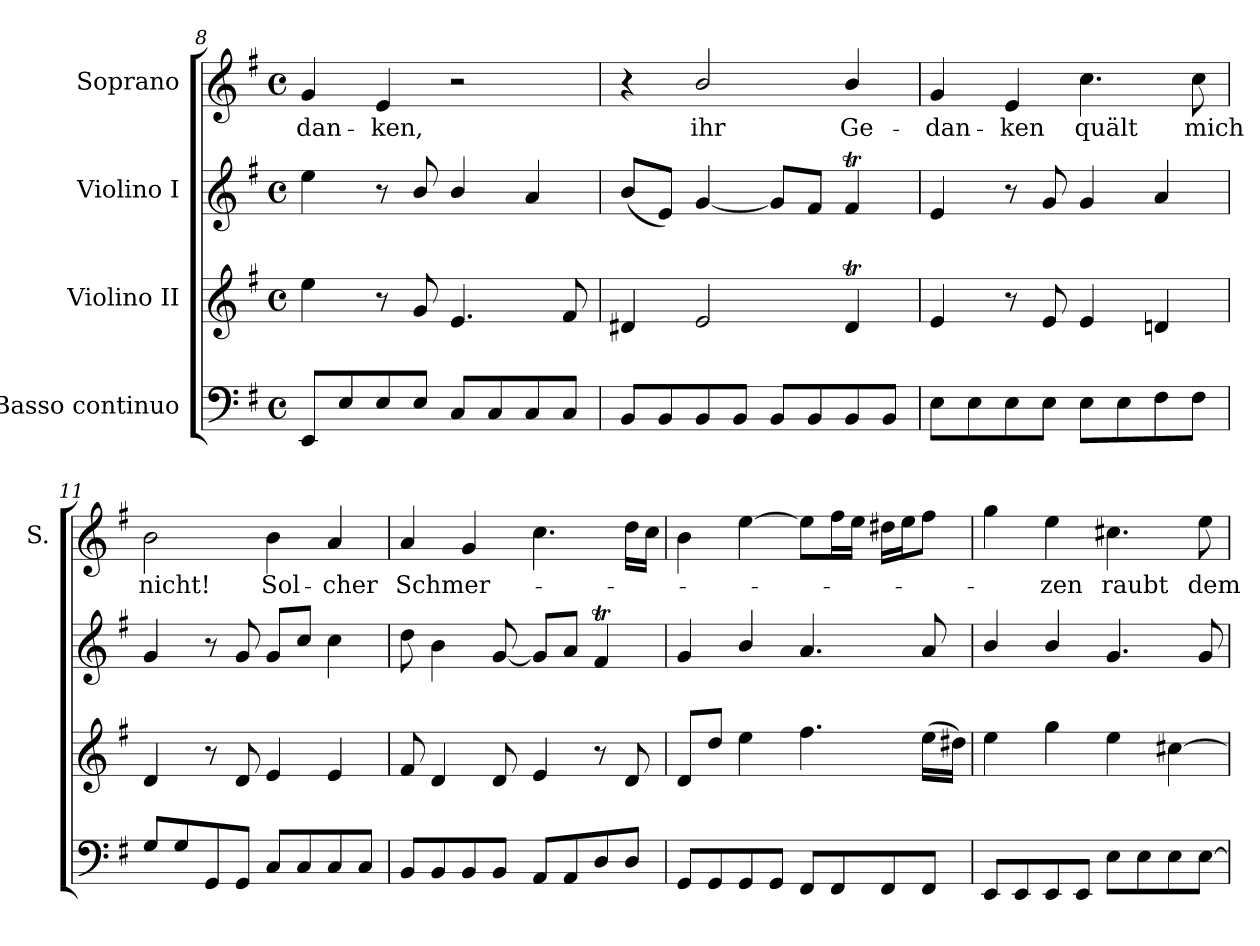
**kern	**kern	**kern	**kern	**text
*part4	*part3	*part2	*part1	*part1
*staff4	*staff3	*staff2	*staff1	*staff1
*I"Basso continuo	*I"Violino II	*I"Violino I	*I"Soprano	*
*	*	*	*I'S.	*
*clefF4	*clefG2	*clefG2	*clefG2	*
*k[f#]	*k[f#]	*k[f#]	*k[f#]	*
*G:	*G:	*G:	*G:	*
*M4/4	*M4/4	*M4/4	*M4/4	*
*met(c)	*met(c)	*met(c)	*met(c)	*
=8	=8	=8	=8	=8
!	!	!	!	!LO:LY:b
8EE/L	4ee\	4ee\	4g/	-dan-
8E/	.	.	.	.
!	!	!	!	!LO:LY:b
8E/	8r	8r	4e/	-ken,
8E/J	8g/	8b/	.	.
8C/L	4.e/	4b/	2r	.
8C/	.	.	.	.
8C/	.	4a/	.	.
8C/J	8f#/	.	.	.
!!LO:LB:g=z
=9	=9	=9	=9	=9
8BB/L	4d#X/	(8b/L	4r	.
8BB/	.	8e/J)	.	.
!	!	!	!	!LO:LY:b
8BB/	2e/	[<4g/	2b/	ihr
8BB/J	.	.	.	.
8BB/L	.	8g/L]	.	.
8BB/	.	8f#/J	.	.
!	!	!	!	!LO:LY:b
8BB/	4d#t/	4f#t/	4b/	Ge-
8BB/J	.	.	.	.
=10	=10	=10	=10	=10
!	!	!	!	!LO:LY:b
8E\L	4e/	4e/	4g/	-dan-
8E\	.	.	.	.
!	!	!	!	!LO:LY:b
8E\	8r	8r	4e/	-ken
8E\J	8e/	8g/	.	.
!	!	!	!	!LO:LY:b
8E\L	4e/	4g/	4.cc\	quält
8E\	.	.	.	.
8F#\	4dn/	4a/	.	.
!	!	!	!	!LO:LY:b
8F#\J	.	.	8cc\	mich
=11	=11	=11	=11	=11
!	!	!	!	!LO:LY:b
8G/L	4d/	4g/	2b\	nicht!
8G/	.	.	.	.
8GG/	8r	8r	.	.
8GG/J	8d/	8g/	.	.
!	!	!	!	!LO:LY:b
8C/L	4e/	8g/L	4b\	Sol-
8C/	.	8cc/J	.	.
!	!	!	!	!LO:LY:b
8C/	4e/	4cc\	4a/	-cher
8C/J	.	.	.	.
=12	=12	=12	=12	=12
!	!	!	!	!LO:LY:b
8BB/L	8f#/	8dd\	4a/	Schmer-
8BB/	4d/	4b\	.	.
8BB/	.	.	4g/	.
8BB/J	8d/	[<8g/	.	.
8AA/L	4e/	8g/L]	4.cc\	.
8AA/	.	8a/J	.	.
8D/	8r	4f#t/	.	.
8D/J	8d/	.	16dd\LL	.
.	.	.	16cc\JJ	.
!!LO:PB:g=z
=13	=13	=13	=13	=13
8GG/L	8d/L	4g/	4b\	.
8GG/	8dd/J	.	.	.
8GG/	4ee\	4b/	[>4ee\	.
8GG/J	.	.	.	.
8FF#/L	4.ff#\	4.a/	8ee\L]	.
8FF#/	.	.	16ff#\L	.
.	.	.	16ee\JJ	.
8FF#/	.	.	16dd#X\LL	.
.	.	.	16ee\J	.
8FF#/J	(16ee\LL	8a/	8ff#\J	.
.	16dd#X\JJ)	.	.	.
=14	=14	=14	=14	=14
8EE/L	4ee\	4b/	4gg\	.
8EE/	.	.	.	.
!	!	!	!	!LO:LY:b
8EE/	4gg\	4b/	4ee\	-zen
8EE/J	.	.	.	.
!	!	!	!	!LO:LY:b
8E\L	4ee\	4.g/	4.cc#X\	raubt
8E\	.	.	.	.
8E\	[>4cc#X\	.	.	.
!	!	!	!	!LO:LY:b
[>8E\J	.	8g/	8ee\	dem
=	=	=	=	=
*-	*-	*-	*-	*-
